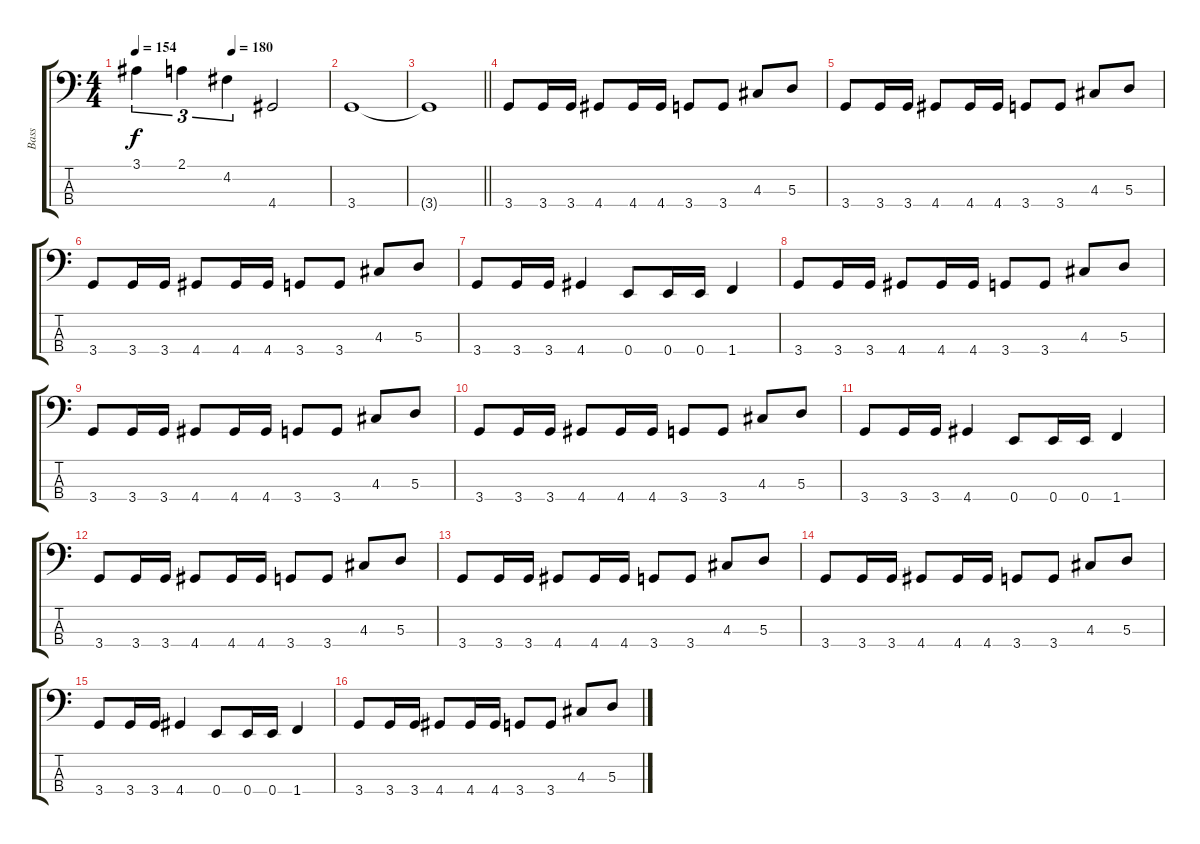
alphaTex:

\track ("Bass" "Bass") {instrument electricbassfinger}
\staff {score tabs}
\tuning (G2 D2 A1 E1) {hide}
\ts (4 4)
\tempo 154
\tempo (190 0.5)
\tempo (180 0.5)
\clef f4
\ks c
3.1.4{tu (3 2) dy f} 2.1.4{tu (3 2)} 4.2.4{tu (3 2)} 4.4.2 |
3.4.1 |
\barLineRight lightlight
3.4{t}.1 |
3.4.8 3.4.16 3.4.16 4.4.8 4.4.16 4.4.16 3.4.8 3.4.8 4.3.8 5.3.8 |
3.4.8 3.4.16 3.4.16 4.4.8 4.4.16 4.4.16 3.4.8 3.4.8 4.3.8 5.3.8 |
3.4.8 3.4.16 3.4.16 4.4.8 4.4.16 4.4.16 3.4.8 3.4.8 4.3.8 5.3.8 |
3.4.8 3.4.16 3.4.16 4.4.4 0.4.8 0.4.16 0.4.16 1.4.4 |
3.4.8 3.4.16 3.4.16 4.4.8 4.4.16 4.4.16 3.4.8 3.4.8 4.3.8 5.3.8 |
3.4.8 3.4.16 3.4.16 4.4.8 4.4.16 4.4.16 3.4.8 3.4.8 4.3.8 5.3.8 |
3.4.8 3.4.16 3.4.16 4.4.8 4.4.16 4.4.16 3.4.8 3.4.8 4.3.8 5.3.8 |
3.4.8 3.4.16 3.4.16 4.4.4 0.4.8 0.4.16 0.4.16 1.4.4 |
3.4.8 3.4.16 3.4.16 4.4.8 4.4.16 4.4.16 3.4.8 3.4.8 4.3.8 5.3.8 |
3.4.8 3.4.16 3.4.16 4.4.8 4.4.16 4.4.16 3.4.8 3.4.8 4.3.8 5.3.8 |
3.4.8 3.4.16 3.4.16 4.4.8 4.4.16 4.4.16 3.4.8 3.4.8 4.3.8 5.3.8 |
3.4.8 3.4.16 3.4.16 4.4.4 0.4.8 0.4.16 0.4.16 1.4.4 |
3.4.8 3.4.16 3.4.16 4.4.8 4.4.16 4.4.16 3.4.8 3.4.8 4.3.8 5.3.8
